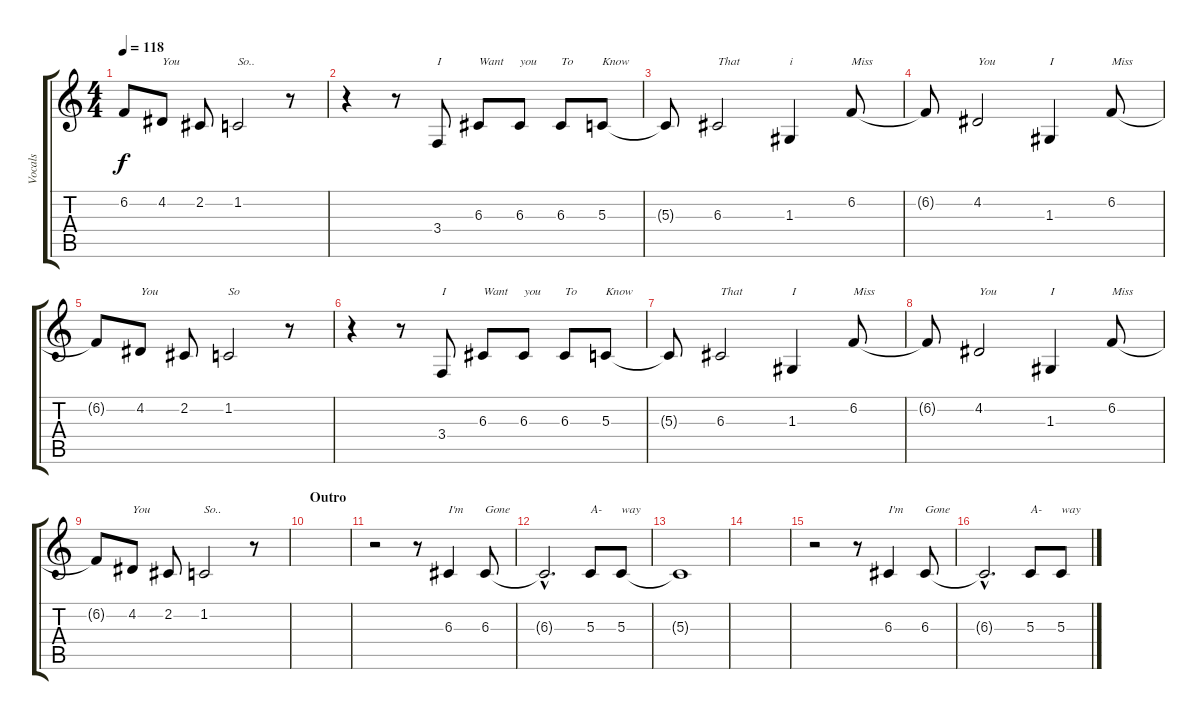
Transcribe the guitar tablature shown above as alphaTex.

\track ("Vocals" "Vocals") {instrument sopranosax}
\staff {score tabs}
\tuning (E4 B3 G3 D3 A2 E2) {hide}
\ts (4 4)
\tempo 118
\clef g2
\ks c
6.2{t}.8{dy f} 4.2.8{txt "You"} 2.2.8 1.2.2{txt "So.."} r.8 |
r.4 r.8 3.4.8{txt "I"} 6.3.8{txt "Want"} 6.3.8{txt "you"} 6.3.8{txt "To"} 5.3.8{txt "Know"} |
5.3{t}.8 6.3.2{txt "That"} 1.3.4{txt "i"} 6.2.8{txt "Miss"} |
6.2{t}.8 4.2.2{txt "You"} 1.3.4{txt "I"} 6.2.8{txt "Miss"} |
6.2{t}.8 4.2.8{txt "You"} 2.2.8 1.2.2{txt "So"} r.8 |
r.4 r.8 3.4.8{txt "I"} 6.3.8{txt "Want"} 6.3.8{txt "you"} 6.3.8{txt "To"} 5.3.8{txt "Know"} |
5.3{t}.8 6.3.2{txt "That"} 1.3.4{txt "I"} 6.2.8{txt "Miss"} |
6.2{t}.8 4.2.2{txt "You"} 1.3.4{txt "I"} 6.2.8{txt "Miss"} |
6.2{t}.8 4.2.8{txt "You"} 2.2.8 1.2.2{txt "So.."} r.8 |
\section ("" "Outro")
|
r.2 r.8 6.3.4{txt "I'm"} 6.3.8{txt "Gone"} |
6.3{hac t}.2{d} 5.3.8{txt "A-"} 5.3.8{txt "way"} |
5.3{t}.1 |
|
r.2 r.8 6.3.4{txt "I'm"} 6.3.8{txt "Gone"} |
6.3{hac t}.2{d} 5.3.8{txt "A-"} 5.3.8{txt "way"}
